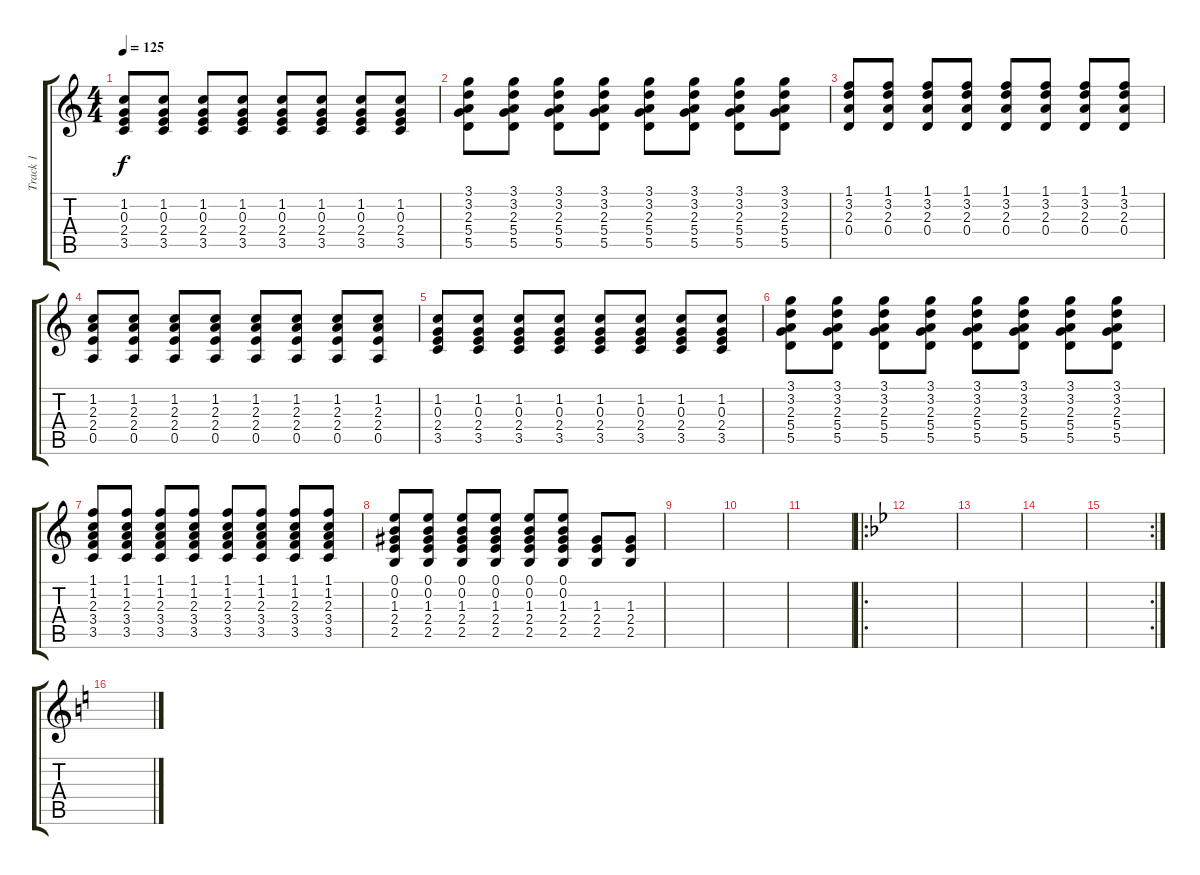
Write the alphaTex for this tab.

\track ("Track 1" "Track 1") {instrument electricguitarjazz}
\staff {score tabs}
\tuning (E4 B3 G3 D3 A2 E2) {hide}
\ts (4 4)
\tempo 125
\clef g2
\ks c
(1.2 0.3 2.4 3.5).8{dy f} (1.2 0.3 2.4 3.5).8 (1.2 0.3 2.4 3.5).8 (1.2 0.3 2.4 3.5).8 (1.2 0.3 2.4 3.5).8 (1.2 0.3 2.4 3.5).8 (1.2 0.3 2.4 3.5).8 (1.2 0.3 2.4 3.5).8 |
(3.1 3.2 2.3 5.4 5.5).8 (3.1 3.2 2.3 5.4 5.5).8 (3.1 3.2 2.3 5.4 5.5).8 (3.1 3.2 2.3 5.4 5.5).8 (3.1 3.2 2.3 5.4 5.5).8 (3.1 3.2 2.3 5.4 5.5).8 (3.1 3.2 2.3 5.4 5.5).8 (3.1 3.2 2.3 5.4 5.5).8 |
(1.1 3.2 2.3 0.4).8 (1.1 3.2 2.3 0.4).8 (1.1 3.2 2.3 0.4).8 (1.1 3.2 2.3 0.4).8 (1.1 3.2 2.3 0.4).8 (1.1 3.2 2.3 0.4).8 (1.1 3.2 2.3 0.4).8 (1.1 3.2 2.3 0.4).8 |
(1.2 2.3 2.4 0.5).8 (1.2 2.3 2.4 0.5).8 (1.2 2.3 2.4 0.5).8 (1.2 2.3 2.4 0.5).8 (1.2 2.3 2.4 0.5).8 (1.2 2.3 2.4 0.5).8 (1.2 2.3 2.4 0.5).8 (1.2 2.3 2.4 0.5).8 |
(1.2 0.3 2.4 3.5).8 (1.2 0.3 2.4 3.5).8 (1.2 0.3 2.4 3.5).8 (1.2 0.3 2.4 3.5).8 (1.2 0.3 2.4 3.5).8 (1.2 0.3 2.4 3.5).8 (1.2 0.3 2.4 3.5).8 (1.2 0.3 2.4 3.5).8 |
(3.1 3.2 2.3 5.4 5.5).8 (3.1 3.2 2.3 5.4 5.5).8 (3.1 3.2 2.3 5.4 5.5).8 (3.1 3.2 2.3 5.4 5.5).8 (3.1 3.2 2.3 5.4 5.5).8 (3.1 3.2 2.3 5.4 5.5).8 (3.1 3.2 2.3 5.4 5.5).8 (3.1 3.2 2.3 5.4 5.5).8 |
(1.1 1.2 2.3 3.4 3.5).8 (1.1 1.2 2.3 3.4 3.5).8 (1.1 1.2 2.3 3.4 3.5).8 (1.1 1.2 2.3 3.4 3.5).8 (1.1 1.2 2.3 3.4 3.5).8 (1.1 1.2 2.3 3.4 3.5).8 (1.1 1.2 2.3 3.4 3.5).8 (1.1 1.2 2.3 3.4 3.5).8 |
(0.1 0.2 1.3 2.4 2.5).8 (0.1 0.2 1.3 2.4 2.5).8 (0.1 0.2 1.3 2.4 2.5).8 (0.1 0.2 1.3 2.4 2.5).8 (0.1 0.2 1.3 2.4 2.5).8 (0.1 0.2 1.3 2.4 2.5).8 (1.3 2.4 2.5).8 (1.3 2.4 2.5).8 |
|
|
|
\ro
\ks bb
|
|
|
\rc 2
|
\ks c
